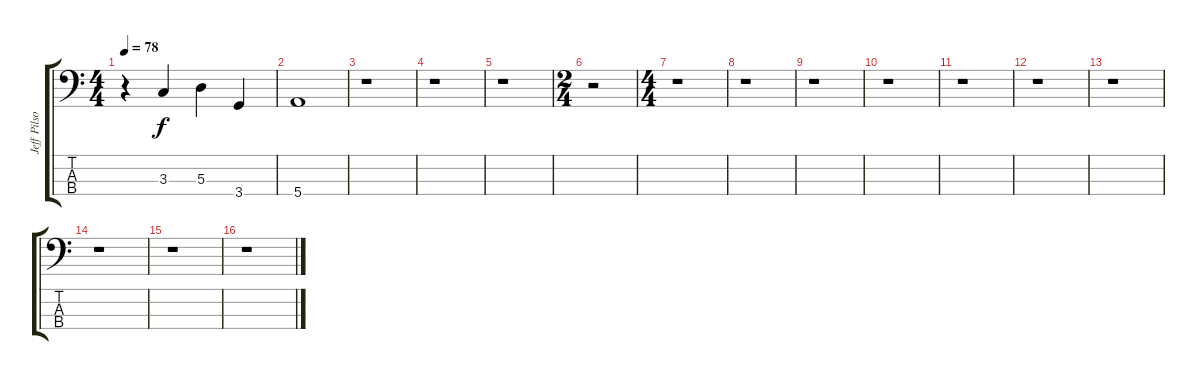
\track ("Jeff Pilson II" "Jeff Pilso") {instrument slapbass1}
\staff {score tabs}
\tuning (G2 D2 A1 E1) {hide}
\ts (4 4)
\tempo 78
\clef f4
\ks c
r.4{dy f} 3.3.4 5.3.4 3.4.4 |
5.4.1 |
r.1 |
r.1 |
r.1 |
\ts (2 4)
r.2 |
\ts (4 4)
r.1 |
r.1 |
r.1 |
r.1 |
r.1 |
r.1 |
r.1 |
r.1 |
r.1 |
r.1
